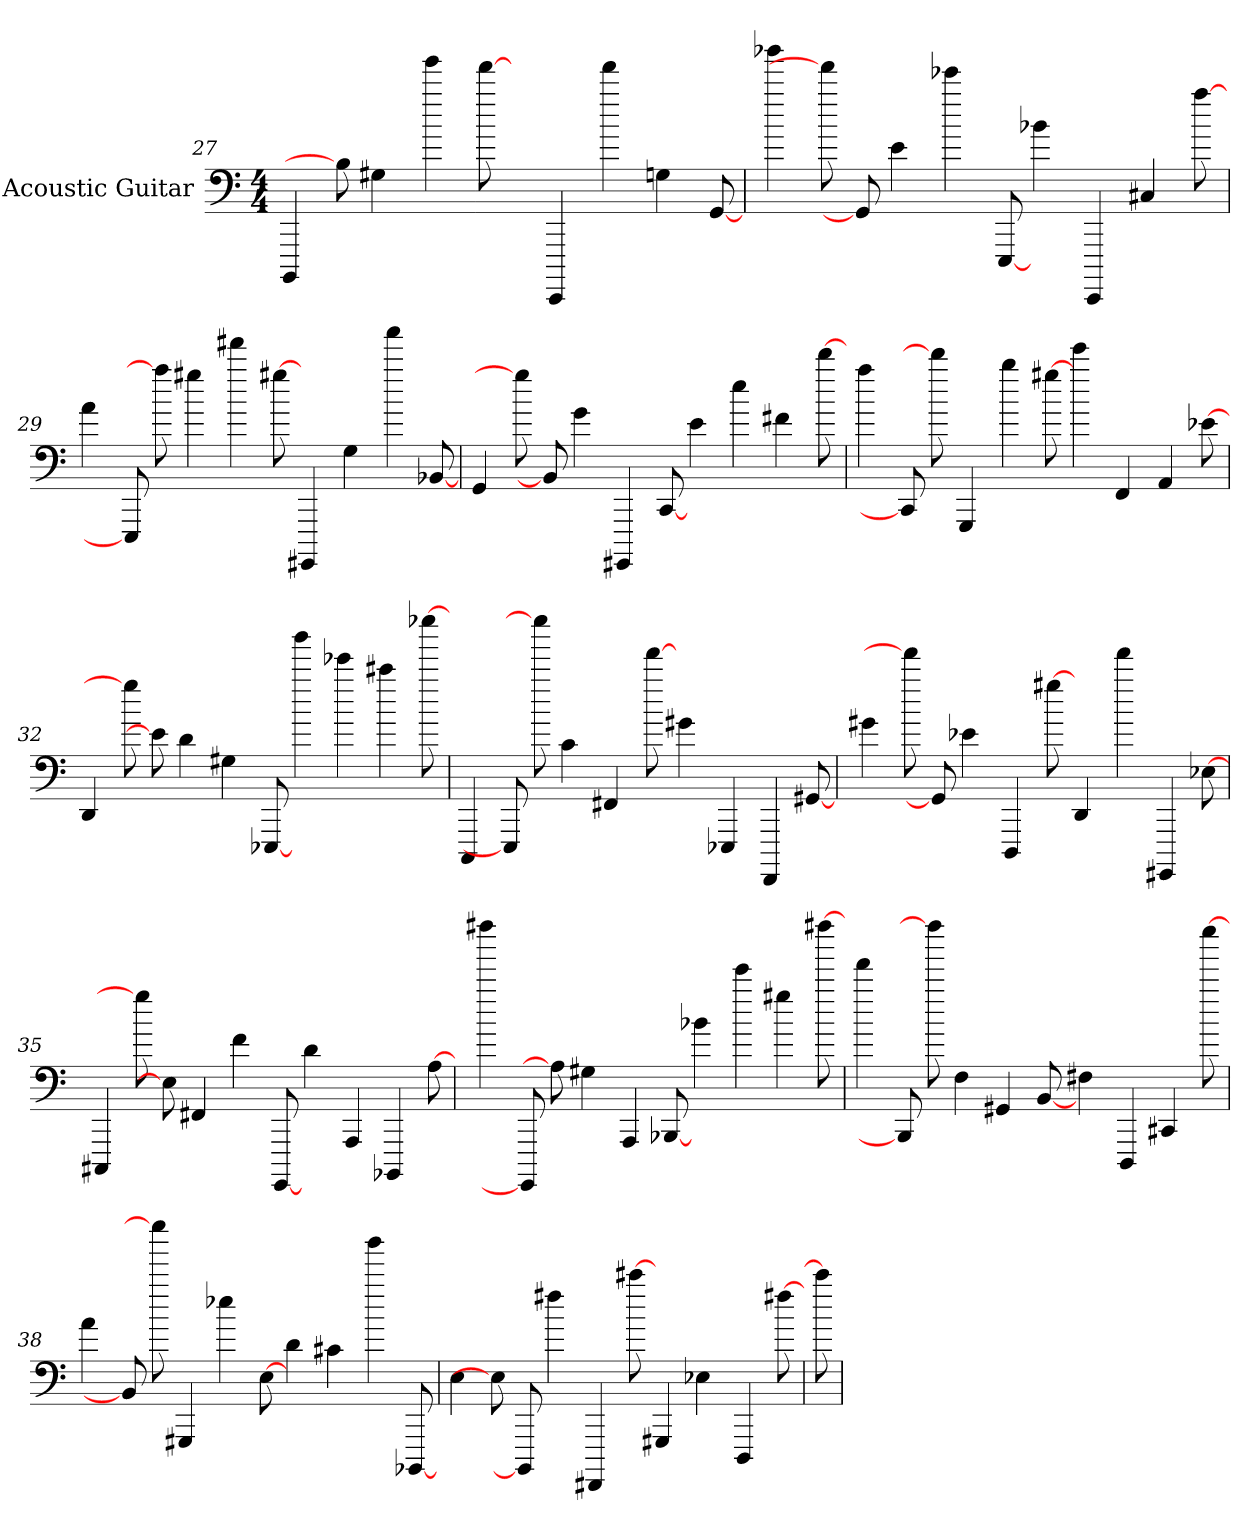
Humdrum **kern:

**kern
*part1
*staff1
*I"Acoustic Guitar
*I'Ac Gtr
*clefF4
*M4/4
=27
4BBBB
8B-]
4G#X
4ggg
[8fff
8ryy
4EEEE
4fff
4G
[8GG
=28
4bbb-X
8fff]
8GG]
4e
4eee-X
[8EEE
4b-X
4EEEE
4C#X
[8aa
=29
4a
8EEE]
8aa]
4gg#X
4fff#X
[8gg#X
4GGGG#X
4G
4aaa
[8BB-X
=30
4GG
8gg#]
8BB-]
4g
4GGGG#X
[8CC
4e
4ee
4f#X
[8ddd
=31
4aa
8CC]
8ddd]
4GGG
4bb
[8gg#X
4eee
4FF
4AA
[8e-X
=32
4DD
8gg#]
8e-]
4d
4G#X
[8EEE-X
4bbb
4eee-X
4ccc#X
[8eeee-X
=33
4CCC
8EEE-]
8eeee-]
4c
4FF#X
[8fff
4g#X
4EEE-X
4FFFF
[8GG#X
=34
4g#X
8fff]
8GG#]
4e-X
4DDD
[8gg#X
4DD
4fff
4GGGG#X
[8E-X
=35
4CCC#X
8gg#]
8E-]
4FF#X
4f
[8GGGG
4d
4AAA
4BBBB-X
[8A
=36
4ffff#X
8GGGG]
8A]
4G#X
4AAA
[8BBB-X
4b-X
4eee
4gg#X
[8ffff#X
=37
4fff
8BBB-]
8ffff#]
4F
4GG#X
[8BB
4F#X
4DDD
4CC#X
[8eeee
=38
4a
8BB]
8eeee]
4GGG#X
4ee-X
[8E
4d
4c#X
4bbb
[8BBBB-X
=39
4E
8E]
8BBBB-]
4ff#X
4FFFF#X
[8ccc#X
4GGG#X
4E-X
4DDD
[8ff#X
=40
8ccc#]
=
*-
